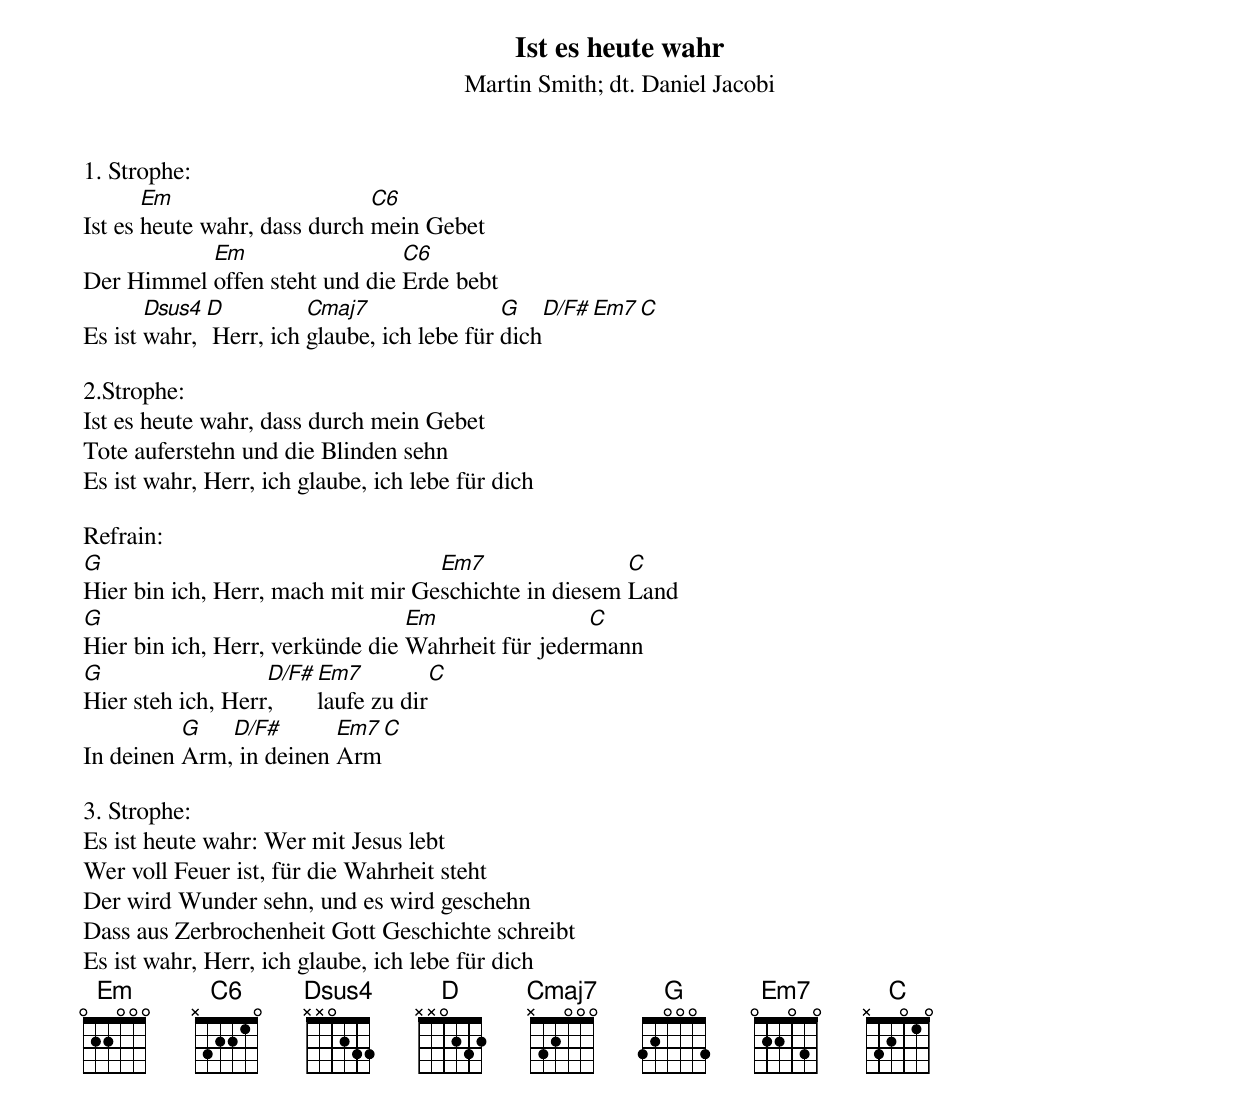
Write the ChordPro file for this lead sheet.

{title:Ist es heute wahr}
{subtitle:Martin Smith; dt. Daniel Jacobi}
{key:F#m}

1. Strophe:
Ist es [Em]heute wahr, dass durch [C6]mein Gebet
Der Himmel [Em]offen steht und die [C6]Erde bebt
Es ist [Dsus4]wahr,[D] Herr, ich [Cmaj7]glaube, ich lebe für [G]dich[D/F#][Em7][C]

2.Strophe:
Ist es heute wahr, dass durch mein Gebet
Tote auferstehn und die Blinden sehn
Es ist wahr, Herr, ich glaube, ich lebe für dich

Refrain:
[G]Hier bin ich, Herr, mach mit mir Ge[Em7]schichte in diesem [C]Land
[G]Hier bin ich, Herr, verkünde die [Em]Wahrheit für jeder[C]mann
[G]Hier steh ich, Herr[D/F#], [Em7]laufe zu dir[C]
In deinen [G]Arm,[D/F#] in deinen [Em7]Arm[C]

3. Strophe:
Es ist heute wahr: Wer mit Jesus lebt
Wer voll Feuer ist, für die Wahrheit steht
Der wird Wunder sehn, und es wird geschehn
Dass aus Zerbrochenheit Gott Geschichte schreibt
Es ist wahr, Herr, ich glaube, ich lebe für dich
